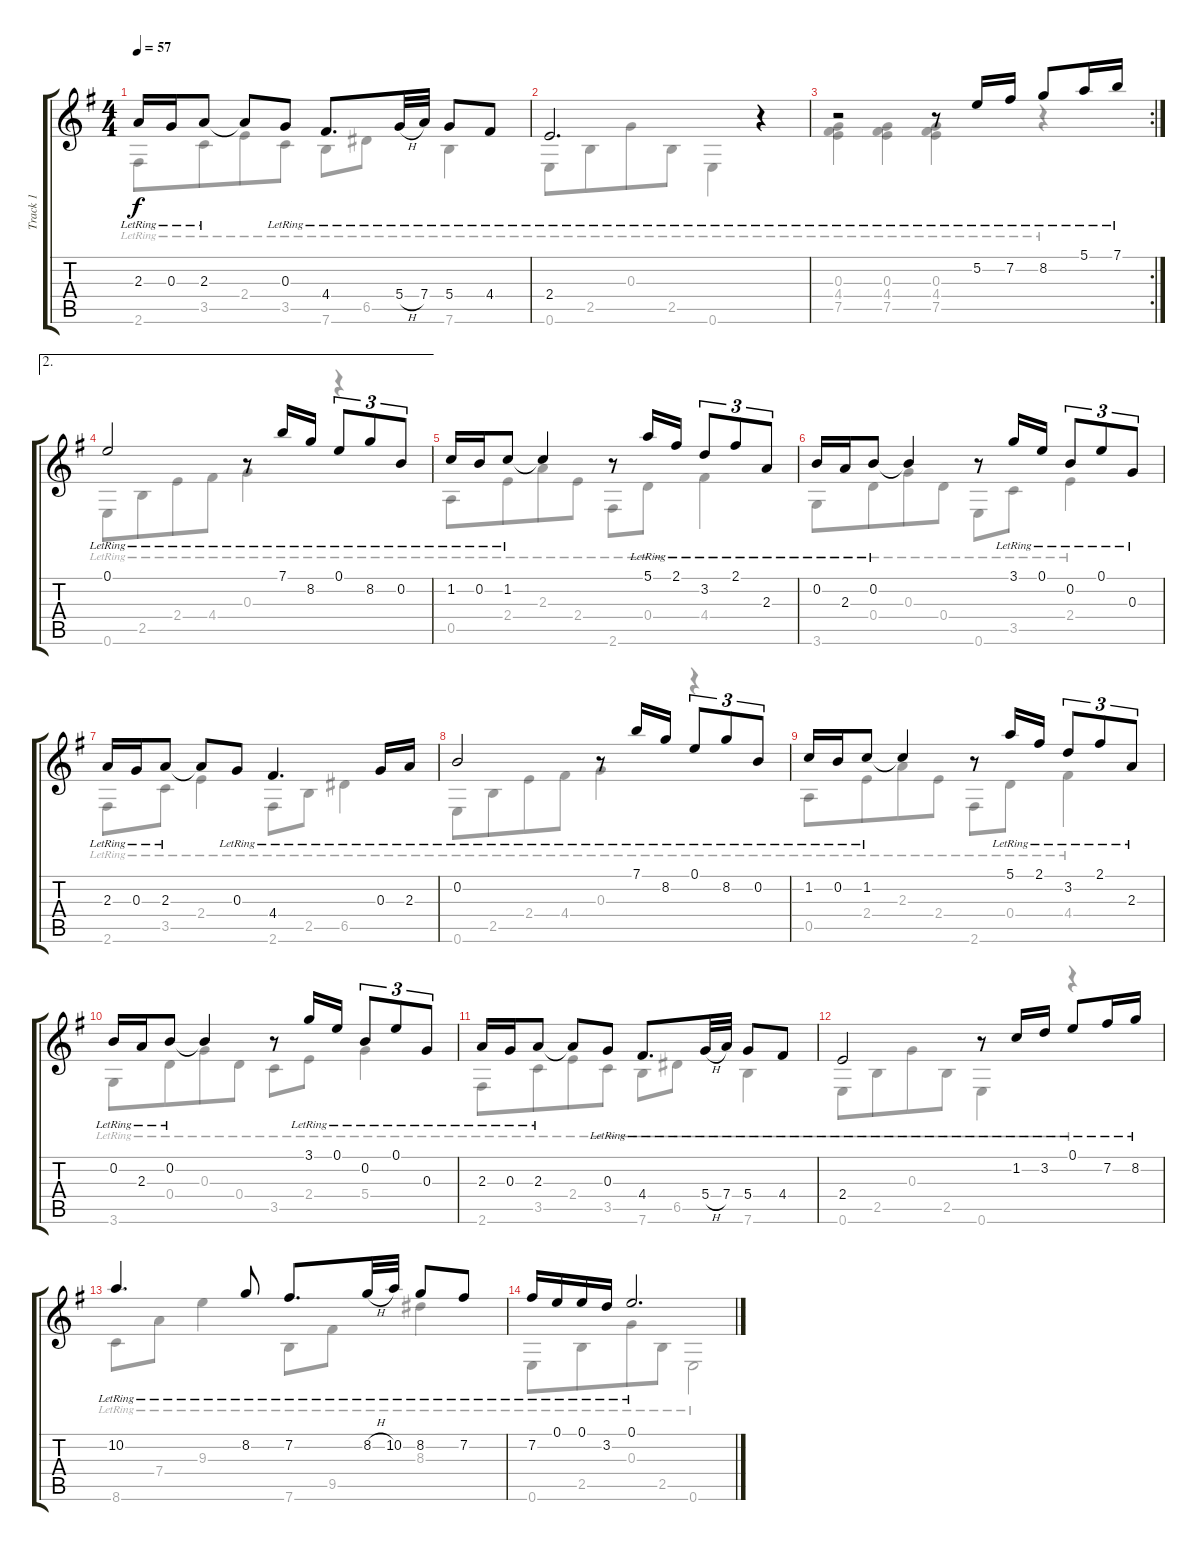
\track ("Track 1" "Track 1") {instrument acousticguitarnylon}
\staff {score tabs}
\tuning (E4 B3 G3 D3 A2 E2) {hide}
\voice
\ts (4 4)
\tempo 57
\clef g2
\ks g
2.3{lr}.16{dy f} 0.3{lr}.16 2.3{lr}.8 2.3{t}.8 0.3{lr}.8 4.4{lr}.8{d} 5.4{h lr}.32 7.4{lr}.32 5.4{lr}.8 4.4{lr}.8 |
2.4{lr}.2{d} r.4 |
\rc 2
r.2 r.8 5.2{lr}.16 7.2{lr}.16 8.2{lr}.8 5.1{lr}.16 7.1{lr}.16 |
\ae 2
0.1{lr}.2 r.8 7.1{lr}.16 8.2{lr}.16 0.1{lr}.8{tu (3 2)} 8.2{lr}.8{tu (3 2)} 0.2{lr}.8{tu (3 2)} |
1.2{lr}.16 0.2{lr}.16 1.2{lr}.8 1.2{t}.4 r.8 5.1{lr}.16 2.1{lr}.16 3.2{lr}.8{tu (3 2)} 2.1{lr}.8{tu (3 2)} 2.3{lr}.8{tu (3 2)} |
0.2{lr}.16 2.3{lr}.16 0.2{lr}.8 0.2{t}.4 r.8 3.1{lr}.16 0.1{lr}.16 0.2{lr}.8{tu (3 2)} 0.1{lr}.8{tu (3 2)} 0.3{lr}.8{tu (3 2)} |
2.3{lr}.16 0.3{lr}.16 2.3{lr}.8 2.3{t}.8 0.3{lr}.8 4.4{lr}.4{d} 0.3{lr}.16 2.3{lr}.16 |
0.2{lr}.2 r.8 7.1{lr}.16 8.2{lr}.16 0.1{lr}.8{tu (3 2)} 8.2{lr}.8{tu (3 2)} 0.2{lr}.8{tu (3 2)} |
1.2{lr}.16 0.2{lr}.16 1.2{lr}.8 1.2{t}.4 r.8 5.1{lr}.16 2.1{lr}.16 3.2{lr}.8{tu (3 2)} 2.1{lr}.8{tu (3 2)} 2.3{lr}.8{tu (3 2)} |
0.2{lr}.16 2.3{lr}.16 0.2{lr}.8 0.2{t}.4 r.8 3.1{lr}.16 0.1{lr}.16 0.2{lr}.8{tu (3 2)} 0.1{lr}.8{tu (3 2)} 0.3{lr}.8{tu (3 2)} |
2.3{lr}.16 0.3{lr}.16 2.3{lr}.8 2.3{t}.8 0.3{lr}.8 4.4{lr}.8{d} 5.4{h lr}.32 7.4{lr}.32 5.4{lr}.8 4.4{lr}.8 |
2.4{lr}.2 r.8 1.2{lr}.16 3.2{lr}.16 0.1{lr}.8 7.2{lr}.16 8.2{lr}.16 |
10.2{lr}.4{d} 8.2{lr}.8 7.2{lr}.8{d} 8.2{h lr}.32 10.2{lr}.32 8.2{lr}.8 7.2{lr}.8 |
7.2{lr}.16 0.1{lr}.16 0.1{lr}.16 3.2{lr}.16 0.1{lr}.2{d} |
\voice
\clef g2
\ottava regular
\simile none
\ks g
2.6{lr}.8{dy f} 3.5{lr}.8{beam merge} 2.4{lr}.8 3.5{lr}.8 7.6{lr}.8 6.5{lr}.8 7.6{lr}.4 |
0.6{lr}.8 2.5{lr}.8{beam merge} 0.3{lr}.8 2.5{lr}.8 0.6{lr}.4 r.4 |
(0.3{lr} 4.4{lr} 7.5{lr}).4 (0.3{lr} 4.4{lr} 7.5{lr}).4 (0.3{lr} 4.4{lr} 7.5{lr}).4 r.4 |
0.6{lr}.8 2.5{lr}.8{beam merge} 2.4{lr}.8 4.4{lr}.8 0.3{lr}.4 r.4 |
0.5{lr}.8 2.4{lr}.8{beam merge} 2.3{lr}.8 2.4{lr}.8 2.6{lr}.8 0.4{lr}.8{beam merge} 4.4{lr}.4 |
3.6{lr}.8 0.4{lr}.8{beam merge} 0.3{lr}.8 0.4{lr}.8 0.6{lr}.8 3.5{lr}.8 2.4{lr}.4 |
2.6{lr}.8 3.5{lr}.8 2.4{lr}.4 2.6{lr}.8 2.5{lr}.8 6.5{lr}.4 |
0.6{lr}.8 2.5{lr}.8{beam merge} 2.4{lr}.8 4.4{lr}.8 0.3{lr}.4 r.4 |
0.5{lr}.8 2.4{lr}.8{beam merge} 2.3{lr}.8 2.4{lr}.8 2.6{lr}.8 0.4{lr}.8{beam merge} 4.4{lr}.4 |
3.6{lr}.8 0.4{lr}.8{beam merge} 0.3{lr}.8 0.4{lr}.8 3.5{lr}.8 2.4{lr}.8 5.4{lr}.4 |
2.6{lr}.8 3.5{lr}.8{beam merge} 2.4{lr}.8 3.5{lr}.8 7.6{lr}.8 6.5{lr}.8 7.6{lr}.4 |
0.6{lr}.8 2.5{lr}.8{beam merge} 0.3{lr}.8 2.5{lr}.8 0.6{lr}.4 r.4 |
8.6{lr}.8 7.4{lr}.8 9.3{lr}.4 7.6{lr}.8 9.5{lr}.8 8.3{lr}.4 |
0.6{lr}.8 2.5{lr}.8{beam merge} 0.3{lr}.8 2.5{lr}.8 0.6{lr}.2 |
